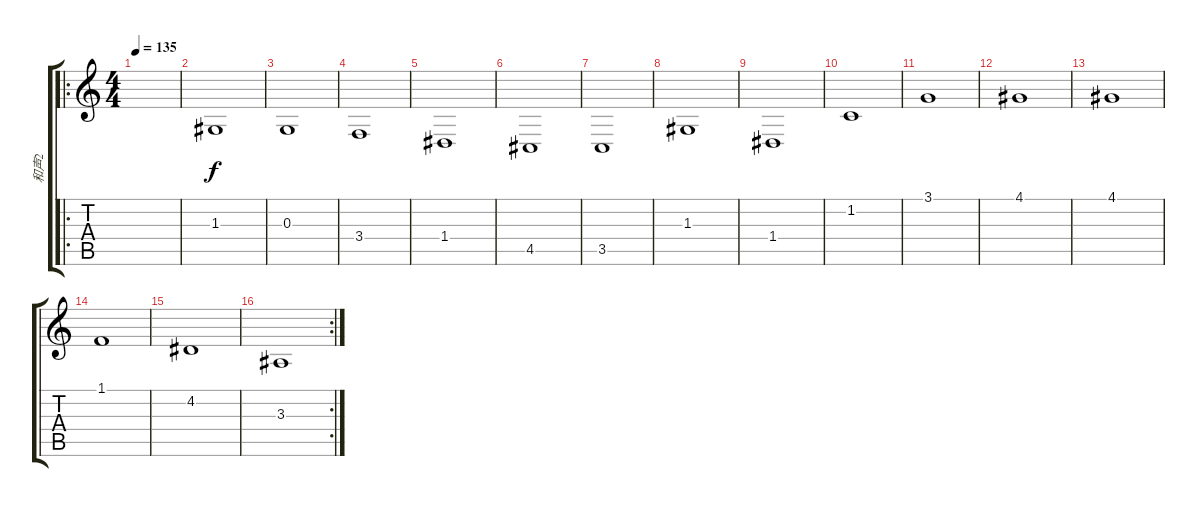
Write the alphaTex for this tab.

\track ("和声2" "和声2") {instrument fx7echoes}
\staff {score tabs}
\tuning (E4 B3 G3 D3 A2 E2) {hide}
\ro
\ts (4 4)
\tempo 135
\clef g2
\ks c
|
1.3.1 |
0.3.1 |
3.4.1 |
1.4.1 |
4.5.1 |
3.5.1 |
1.3.1 |
1.4.1 |
1.2.1 |
3.1.1 |
4.1.1 |
4.1.1 |
1.1.1 |
4.2.1 |
\rc 2
3.3.1
